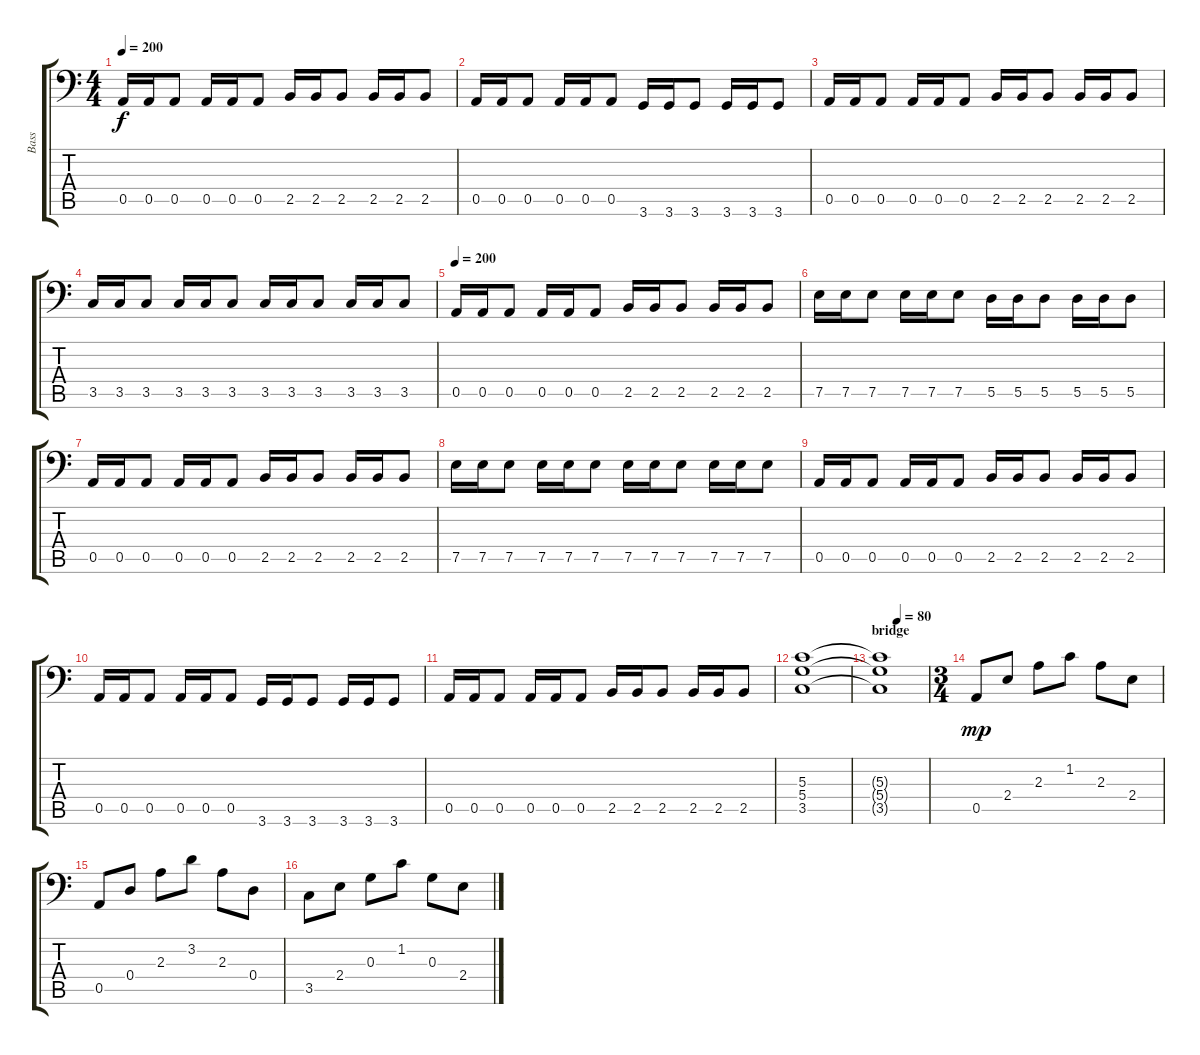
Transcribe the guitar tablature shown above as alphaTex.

\track ("Bass" "Bass") {instrument electricbassfinger}
\staff {score tabs}
\tuning (E3 B2 G2 D2 A1 E1) {hide}
\ts (4 4)
\tempo 200
\clef f4
\ks c
0.5.16{dy f} 0.5.16 0.5.8 0.5.16 0.5.16 0.5.8 2.5.16 2.5.16 2.5.8 2.5.16 2.5.16 2.5.8 |
0.5.16 0.5.16 0.5.8 0.5.16 0.5.16 0.5.8 3.6.16 3.6.16 3.6.8 3.6.16 3.6.16 3.6.8 |
0.5.16 0.5.16 0.5.8 0.5.16 0.5.16 0.5.8 2.5.16 2.5.16 2.5.8 2.5.16 2.5.16 2.5.8 |
3.5.16 3.5.16 3.5.8 3.5.16 3.5.16 3.5.8 3.5.16 3.5.16 3.5.8 3.5.16 3.5.16 3.5.8 |
\tempo 200
0.5.16 0.5.16 0.5.8 0.5.16 0.5.16 0.5.8 2.5.16 2.5.16 2.5.8 2.5.16 2.5.16 2.5.8 |
7.5.16 7.5.16 7.5.8 7.5.16 7.5.16 7.5.8 5.5.16 5.5.16 5.5.8 5.5.16 5.5.16 5.5.8 |
0.5.16 0.5.16 0.5.8 0.5.16 0.5.16 0.5.8 2.5.16 2.5.16 2.5.8 2.5.16 2.5.16 2.5.8 |
7.5.16 7.5.16 7.5.8 7.5.16 7.5.16 7.5.8 7.5.16 7.5.16 7.5.8 7.5.16 7.5.16 7.5.8 |
0.5.16 0.5.16 0.5.8 0.5.16 0.5.16 0.5.8 2.5.16 2.5.16 2.5.8 2.5.16 2.5.16 2.5.8 |
0.5.16 0.5.16 0.5.8 0.5.16 0.5.16 0.5.8 3.6.16 3.6.16 3.6.8 3.6.16 3.6.16 3.6.8 |
0.5.16 0.5.16 0.5.8 0.5.16 0.5.16 0.5.8 2.5.16 2.5.16 2.5.8 2.5.16 2.5.16 2.5.8 |
(5.3 5.4 3.5).1 |
\section ("" "bridge")
\tempo (80 0.375)
(5.3{t} 5.4{t} 3.5{t}).1 |
\ts (3 4)
0.5.8{dy mp volume 16} 2.4.8 2.3.8 1.2.8 2.3.8 2.4.8 |
0.5.8 0.4.8 2.3.8 3.2.8 2.3.8 0.4.8 |
3.5.8 2.4.8 0.3.8 1.2.8 0.3.8 2.4.8
